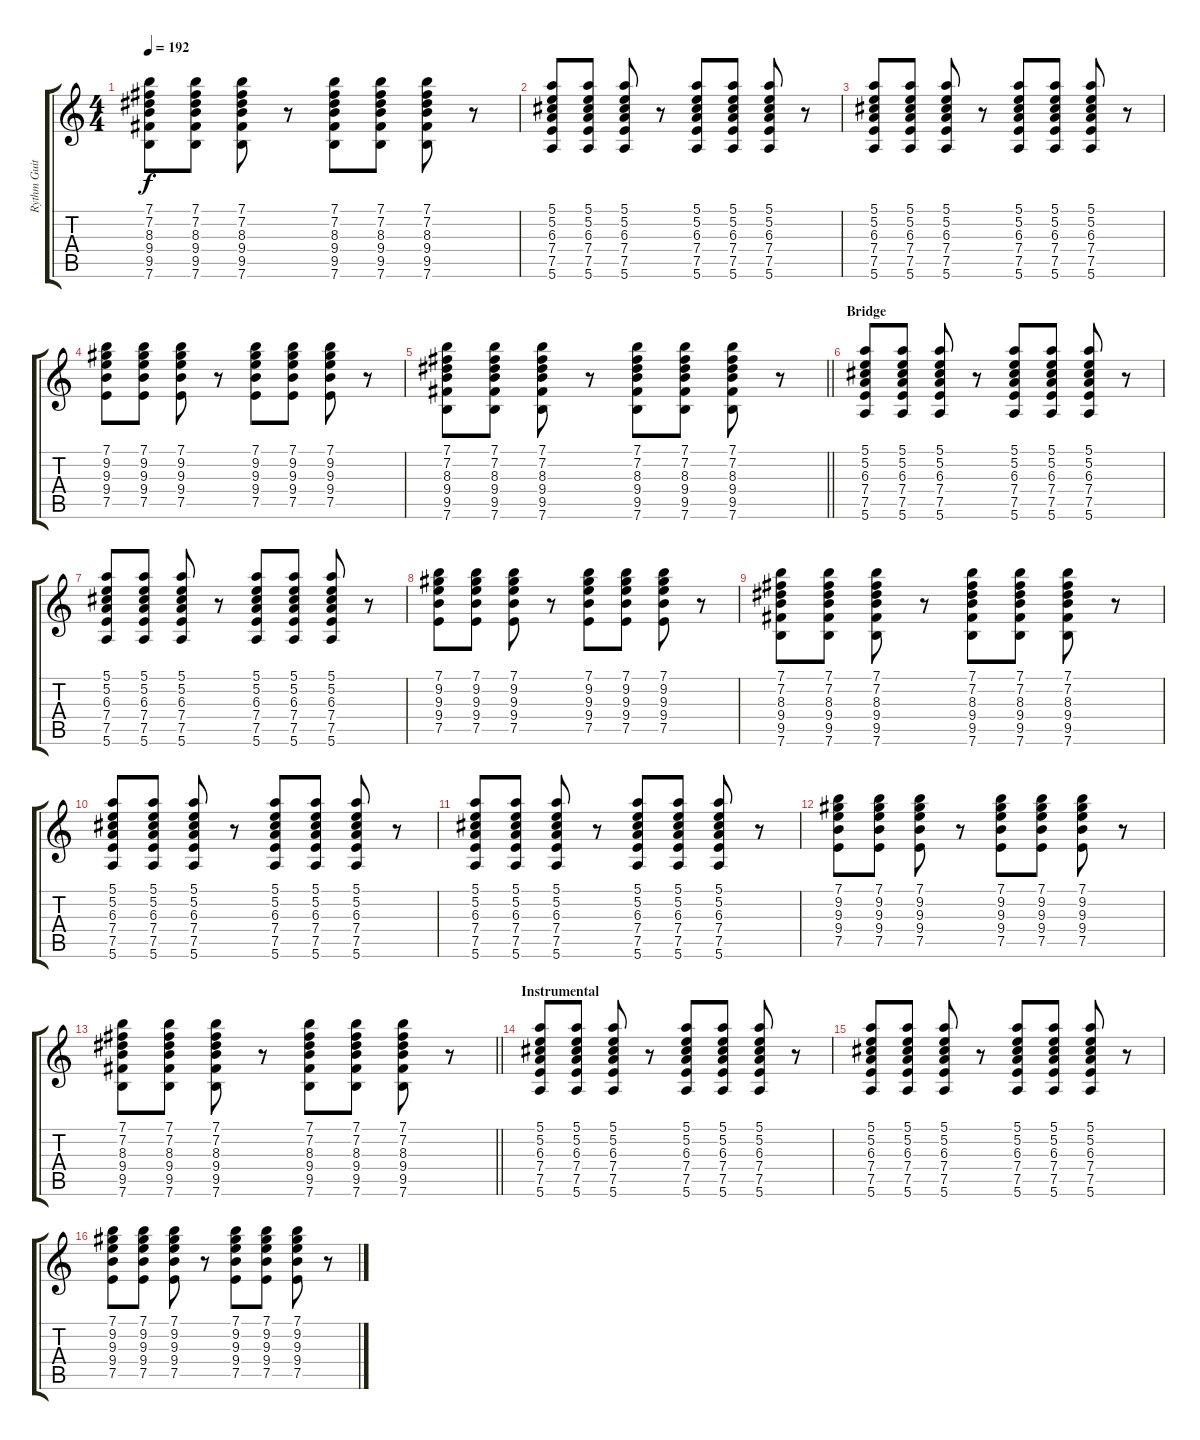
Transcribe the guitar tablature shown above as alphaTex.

\track ("Rythm Guitar" "Rythm Guit") {instrument distortionguitar}
\staff {score tabs}
\tuning (E4 B3 G3 D3 A2 E2) {hide}
\ts (4 4)
\tempo 192
\clef g2
\ks c
(7.1 7.2 8.3 9.4 9.5 7.6).8{dy f} (7.1 7.2 8.3 9.4 9.5 7.6).8 (7.1 7.2 8.3 9.4 9.5 7.6).8 r.8 (7.1 7.2 8.3 9.4 9.5 7.6).8 (7.1 7.2 8.3 9.4 9.5 7.6).8 (7.1 7.2 8.3 9.4 9.5 7.6).8 r.8 |
(5.1 5.2 6.3 7.4 7.5 5.6).8 (5.1 5.2 6.3 7.4 7.5 5.6).8 (5.1 5.2 6.3 7.4 7.5 5.6).8 r.8 (5.1 5.2 6.3 7.4 7.5 5.6).8 (5.1 5.2 6.3 7.4 7.5 5.6).8 (5.1 5.2 6.3 7.4 7.5 5.6).8 r.8 |
(5.1 5.2 6.3 7.4 7.5 5.6).8 (5.1 5.2 6.3 7.4 7.5 5.6).8 (5.1 5.2 6.3 7.4 7.5 5.6).8 r.8 (5.1 5.2 6.3 7.4 7.5 5.6).8 (5.1 5.2 6.3 7.4 7.5 5.6).8 (5.1 5.2 6.3 7.4 7.5 5.6).8 r.8 |
(7.1 9.2 9.3 9.4 7.5).8 (7.1 9.2 9.3 9.4 7.5).8 (7.1 9.2 9.3 9.4 7.5).8 r.8 (7.1 9.2 9.3 9.4 7.5).8 (7.1 9.2 9.3 9.4 7.5).8 (7.1 9.2 9.3 9.4 7.5).8 r.8 |
\barLineRight lightlight
(7.1 7.2 8.3 9.4 9.5 7.6).8 (7.1 7.2 8.3 9.4 9.5 7.6).8 (7.1 7.2 8.3 9.4 9.5 7.6).8 r.8 (7.1 7.2 8.3 9.4 9.5 7.6).8 (7.1 7.2 8.3 9.4 9.5 7.6).8 (7.1 7.2 8.3 9.4 9.5 7.6).8 r.8 |
\section ("" "Bridge")
(5.1 5.2 6.3 7.4 7.5 5.6).8 (5.1 5.2 6.3 7.4 7.5 5.6).8 (5.1 5.2 6.3 7.4 7.5 5.6).8 r.8 (5.1 5.2 6.3 7.4 7.5 5.6).8 (5.1 5.2 6.3 7.4 7.5 5.6).8 (5.1 5.2 6.3 7.4 7.5 5.6).8 r.8 |
(5.1 5.2 6.3 7.4 7.5 5.6).8 (5.1 5.2 6.3 7.4 7.5 5.6).8 (5.1 5.2 6.3 7.4 7.5 5.6).8 r.8 (5.1 5.2 6.3 7.4 7.5 5.6).8 (5.1 5.2 6.3 7.4 7.5 5.6).8 (5.1 5.2 6.3 7.4 7.5 5.6).8 r.8 |
(7.1 9.2 9.3 9.4 7.5).8 (7.1 9.2 9.3 9.4 7.5).8 (7.1 9.2 9.3 9.4 7.5).8 r.8 (7.1 9.2 9.3 9.4 7.5).8 (7.1 9.2 9.3 9.4 7.5).8 (7.1 9.2 9.3 9.4 7.5).8 r.8 |
(7.1 7.2 8.3 9.4 9.5 7.6).8 (7.1 7.2 8.3 9.4 9.5 7.6).8 (7.1 7.2 8.3 9.4 9.5 7.6).8 r.8 (7.1 7.2 8.3 9.4 9.5 7.6).8 (7.1 7.2 8.3 9.4 9.5 7.6).8 (7.1 7.2 8.3 9.4 9.5 7.6).8 r.8 |
(5.1 5.2 6.3 7.4 7.5 5.6).8 (5.1 5.2 6.3 7.4 7.5 5.6).8 (5.1 5.2 6.3 7.4 7.5 5.6).8 r.8 (5.1 5.2 6.3 7.4 7.5 5.6).8 (5.1 5.2 6.3 7.4 7.5 5.6).8 (5.1 5.2 6.3 7.4 7.5 5.6).8 r.8 |
(5.1 5.2 6.3 7.4 7.5 5.6).8 (5.1 5.2 6.3 7.4 7.5 5.6).8 (5.1 5.2 6.3 7.4 7.5 5.6).8 r.8 (5.1 5.2 6.3 7.4 7.5 5.6).8 (5.1 5.2 6.3 7.4 7.5 5.6).8 (5.1 5.2 6.3 7.4 7.5 5.6).8 r.8 |
(7.1 9.2 9.3 9.4 7.5).8 (7.1 9.2 9.3 9.4 7.5).8 (7.1 9.2 9.3 9.4 7.5).8 r.8 (7.1 9.2 9.3 9.4 7.5).8 (7.1 9.2 9.3 9.4 7.5).8 (7.1 9.2 9.3 9.4 7.5).8 r.8 |
\barLineRight lightlight
(7.1 7.2 8.3 9.4 9.5 7.6).8 (7.1 7.2 8.3 9.4 9.5 7.6).8 (7.1 7.2 8.3 9.4 9.5 7.6).8 r.8 (7.1 7.2 8.3 9.4 9.5 7.6).8 (7.1 7.2 8.3 9.4 9.5 7.6).8 (7.1 7.2 8.3 9.4 9.5 7.6).8 r.8 |
\section ("" "Instrumental")
(5.1 5.2 6.3 7.4 7.5 5.6).8 (5.1 5.2 6.3 7.4 7.5 5.6).8 (5.1 5.2 6.3 7.4 7.5 5.6).8 r.8 (5.1 5.2 6.3 7.4 7.5 5.6).8 (5.1 5.2 6.3 7.4 7.5 5.6).8 (5.1 5.2 6.3 7.4 7.5 5.6).8 r.8 |
(5.1 5.2 6.3 7.4 7.5 5.6).8 (5.1 5.2 6.3 7.4 7.5 5.6).8 (5.1 5.2 6.3 7.4 7.5 5.6).8 r.8 (5.1 5.2 6.3 7.4 7.5 5.6).8 (5.1 5.2 6.3 7.4 7.5 5.6).8 (5.1 5.2 6.3 7.4 7.5 5.6).8 r.8 |
(7.1 9.2 9.3 9.4 7.5).8 (7.1 9.2 9.3 9.4 7.5).8 (7.1 9.2 9.3 9.4 7.5).8 r.8 (7.1 9.2 9.3 9.4 7.5).8 (7.1 9.2 9.3 9.4 7.5).8 (7.1 9.2 9.3 9.4 7.5).8 r.8
